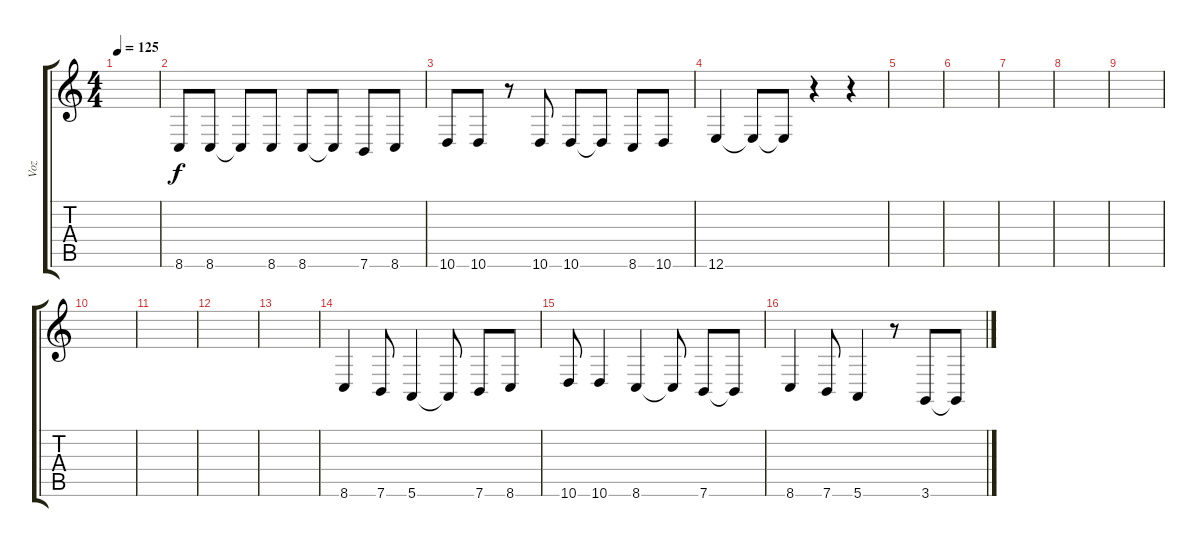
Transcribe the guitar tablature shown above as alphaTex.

\track ("Voz" "Voz") {instrument stringensemble1}
\staff {score tabs}
\tuning (E4 B3 G3 D3 A2 E2) {hide}
\ts (4 4)
\tempo 125
\clef g2
\ks c
|
8.6.8 8.6.8 8.6{t}.8 8.6.8 8.6.8 8.6{t}.8 7.6.8 8.6.8 |
10.6.8 10.6.8 r.8 10.6.8 10.6.8 10.6{t}.8 8.6.8 10.6.8 |
12.6.4 12.6{t}.8 12.6{t}.8 r.4 r.4 |
|
|
|
|
|
|
|
|
|
8.6.4 7.6.8 5.6.4 5.6{t}.8 7.6.8 8.6.8 |
10.6.8 10.6.4 8.6.4 8.6{t}.8 7.6.8 7.6{t}.8 |
8.6.4 7.6.8 5.6.4 r.8 3.6.8 3.6{t}.8
